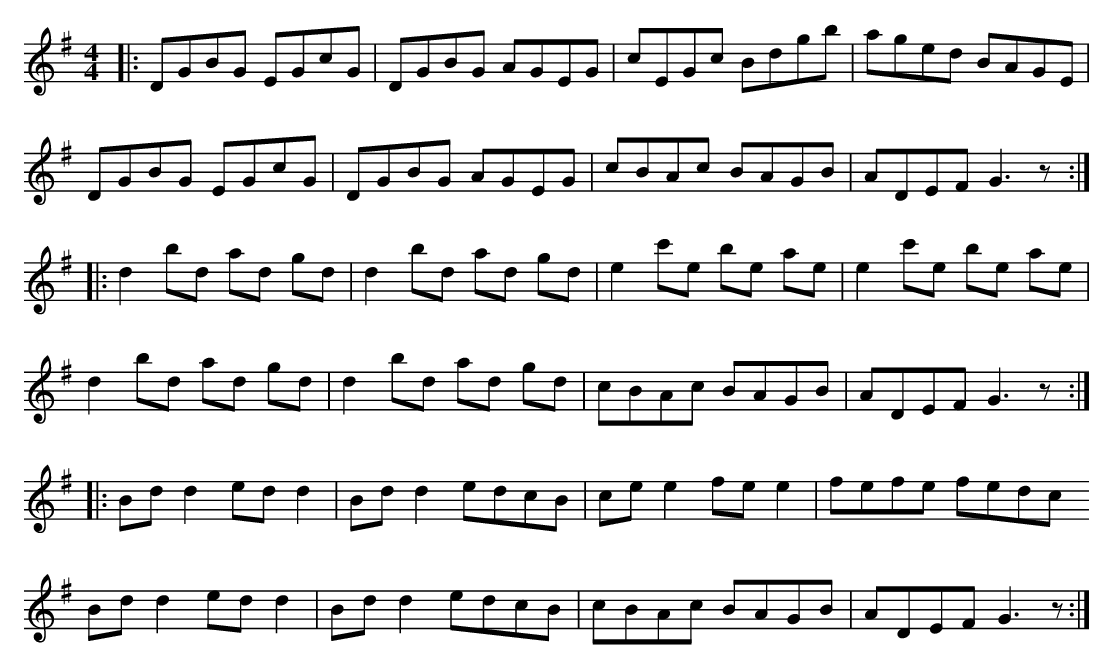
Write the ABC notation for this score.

X:1
M:4/4
K:G
|:DGBG EGcG|DGBG AGEG|cEGc Bdgb|aged BAGE|
DGBG EGcG|DGBG AGEG|cBAc BAGB|ADEF G3z:|
|:d2 bd ad gd |d2 bd ad gd|e2 c'e be ae |e2 c'e be ae |
d2 bd ad gd |d2 bd ad gd |cBAc BAGB|ADEF G3z:|
|:Bd d2 ed d2|Bd d2 edcB|ce e2 fe e2|fefe fedc
Bd d2 ed d2|Bd d2 edcB|cBAc BAGB|ADEF G3z:|
